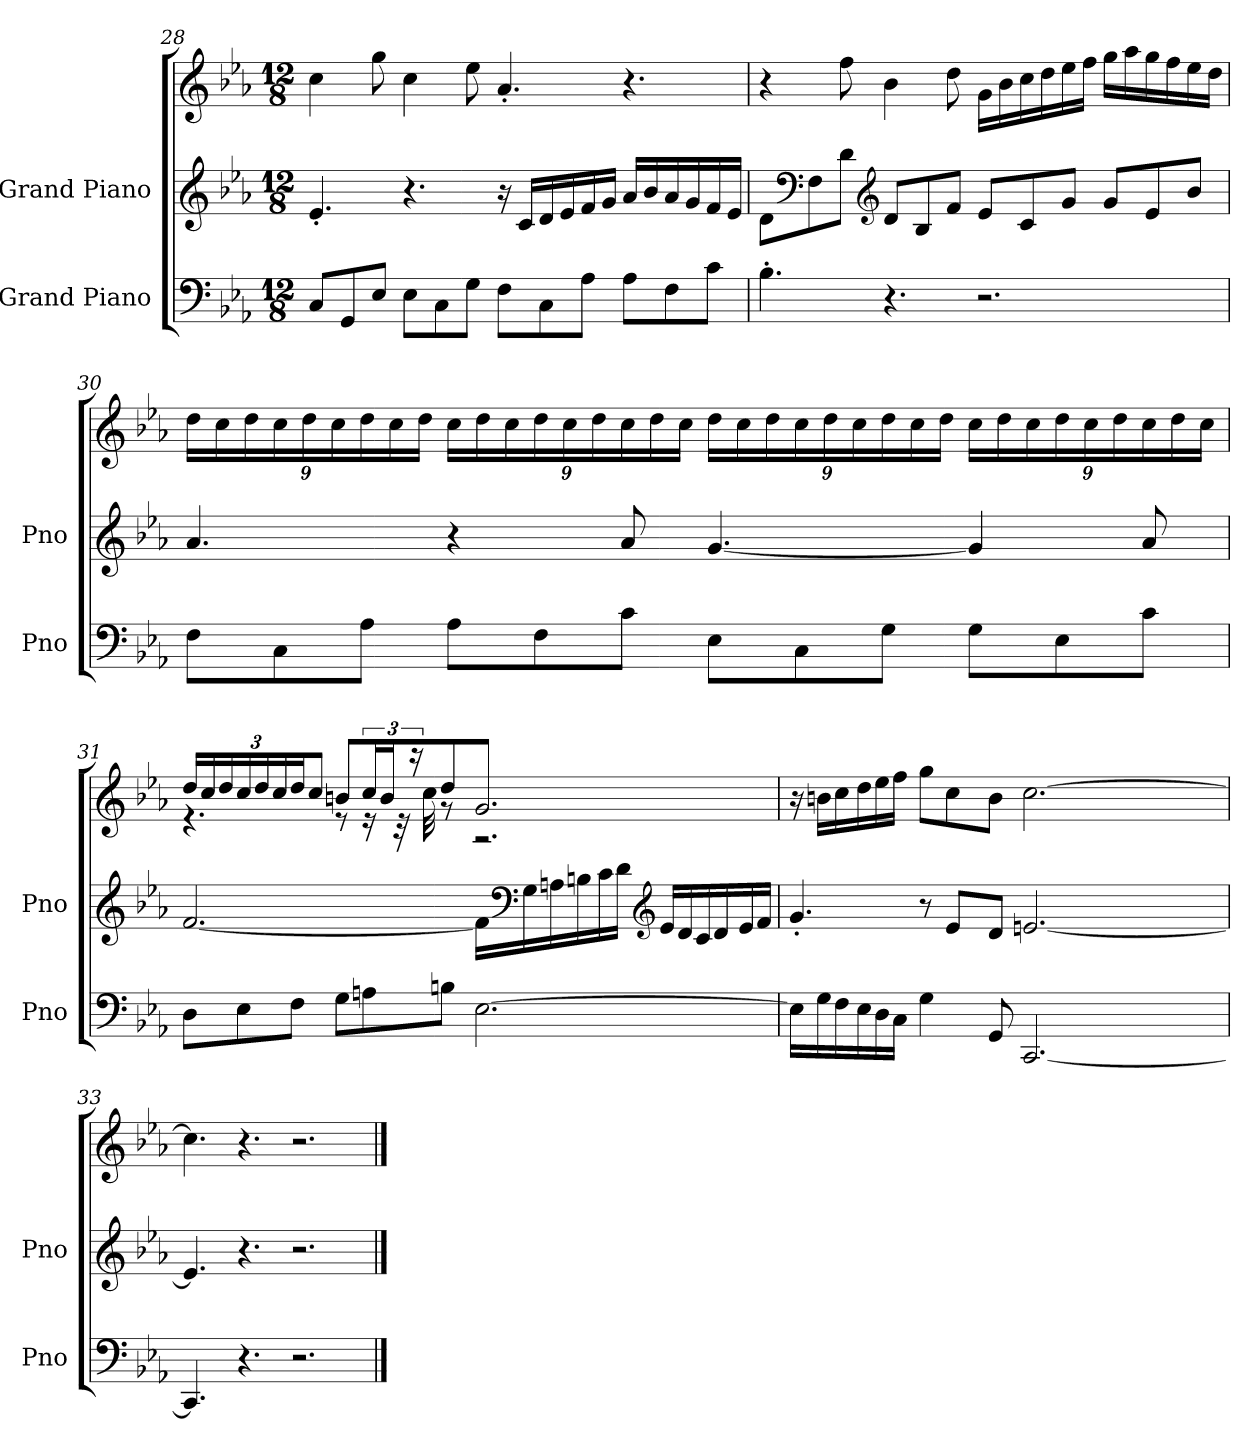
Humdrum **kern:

**kern	**kern	**kern
*part2	*part1	*part1
*staff3	*staff2	*staff1
*I"Grand Piano	*I"Grand Piano	*
*I'Pno	*I'Pno	*
!!LO:PB:g=z
*clefF4	*clefG2	*clefG2
*k[b-e-a-]	*k[b-e-a-]	*k[b-e-a-]
*M12/8	*M12/8	*M12/8
=28	=28	=28
8C/L	4.e-'/	4cc\
8GG/	.	.
8E-/J	.	8gg\
8E-\L	4.r	4cc\
8C\	.	.
8G\J	.	8ee-\
8F\L	16r	4.a-'/
.	16c/LL	.
8C\	16d/	.
.	16e-/	.
8A-\J	16f/	.
.	16g/JJ	.
8A-\L	16a-/LL	4.r
.	16b-/	.
8F\	16a-/	.
.	16g/	.
8c\J	16f/	.
.	16e-/JJ	.
=29	=29	=29
4.B-'\	8d\L	4r
*	*clefF4	*
.	8F\	.
.	8d\J	8ff\
*	*clefG2	*
4.r	8d/L	4b-\
.	8B-/	.
.	8f/J	8dd\
2.r	8e-/L	16g\LL
.	.	16b-\
.	8c/	16cc\
.	.	16dd\
.	8g/J	16ee-\
.	.	16ff\JJ
.	8g/L	16gg\LL
.	.	16aa-\
.	8e-/	16gg\
.	.	16ff\
.	8b-/J	16ee-\
.	.	16dd\JJ
!!LO:LB:g=z
=30	=30	=30
*	*	*Xbrackettup
8F\L	4.a-/	24dd\LL
.	.	24cc\
.	.	24dd\
8C\	.	24cc\
.	.	24dd\
.	.	24cc\
8A-\J	.	24dd\
.	.	24cc\
.	.	24dd\JJ
8A-\L	4r	24cc\LL
.	.	24dd\
.	.	24cc\
8F\	.	24dd\
.	.	24cc\
.	.	24dd\
8c\J	8a-/	24cc\
.	.	24dd\
.	.	24cc\JJ
8E-\L	[4.g/	24dd\LL
.	.	24cc\
.	.	24dd\
8C\	.	24cc\
.	.	24dd\
.	.	24cc\
8G\J	.	24dd\
.	.	24cc\
.	.	24dd\JJ
8G\L	4g/]	24cc\LL
.	.	24dd\
.	.	24cc\
8E-\	.	24dd\
.	.	24cc\
.	.	24dd\
8c\J	8a-/	24cc\
.	.	24dd\
.	.	24cc\JJ
!!LO:LB:g=z
=31	=31	=31
*	*	*^
*	*	*	*^
*	*	*	*	*^
*	*	*	*	*	*^
8D\L	[2.f/	24dd/LL	4.r	3%2ryy	3%2ryy	3%4ryy
.	.	24cc/	.	.	.	.
.	.	24dd/	.	.	.	.
8E-\	.	24cc/	.	.	.	.
.	.	24dd/	.	.	.	.
.	.	24cc/	.	.	.	.
8F\J	.	24dd/J	.	.	.	.
.	.	12cc/J	.	.	.	.
8G\L	.	8bn/L	8r	.	.	.
*	*	*brackettup	*	*	*	*
8An\	.	24cc/L	16r	.	.	.
.	.	24b/JJ	.	.	.	.
.	.	.	32r	.	.	.
.	.	24r	.	.	.	.
.	.	.	32cc\	.	.	.
8Bn\J	.	8dd/	8r	.	.	.
.	.	.	.	6ryy	6ryy	.
[2.E-\	16f\LL]	2.g/	2.r	.	.	.
*	*clefF4	*	*	*	*	*
.	16G\	.	.	.	.	.
*	*	*MM140	*	*	*	*
.	.	.	.	3%2ryy	12...ryy	.
.	16An\	.	.	.	.	.
.	16Bn\	.	.	.	.	.
*	*	*MM137	*	*	*	*
.	.	.	.	.	3ryy	.
.	16c\	.	.	.	.	.
.	16d\JJ	.	.	.	.	.
*	*clefG2	*	*	*	*	*
.	16e-/LL	.	.	.	.	.
*	*	*MM133	*	*	*	*
.	16d/	.	.	.	.	.
.	16c/	.	.	.	.	.
.	16d/	.	.	.	.	.
.	.	.	.	.	6ryy	.
*	*	*MM130	*	*	*	*
.	.	.	.	.	.	6ryy
.	16e-/	.	.	.	.	.
.	16f/JJ	.	.	.	.	.
.	.	.	.	.	96ryy	.
*	*	*v	*v	*v	*v	*v
!!LO:LB:g=z
=32	=32	=32
*	*	*MM127
*	*	*^
*	*	*	*^
*	*	*	*	*^
*	*	*	*	*	*^
*	*	*	*	*	*	*^
16E-\LL]	4.g'/	16r	12..ryy	3ryy	3ryy	3ryy	3%2ryy
16G\	.	16bn\LL	.	.	.	.	.
16F\	.	16cc\	.	.	.	.	.
*	*	*MM122	*	*	*	*	*
.	.	.	3%2ryy	.	.	.	.
16E-\	.	16dd\	.	.	.	.	.
16D\	.	16ee-\	.	.	.	.	.
16C\JJ	.	16ff\JJ	.	.	.	.	.
.	.	.	.	48ryy	6ryy	6ryy	.
*	*	*MM113	*	*	*	*	*
.	.	.	.	3%2ryy	.	.	.
4G\	8r	8gg\L	.	.	.	.	.
.	8e-/L	8cc\	.	.	96ryy	12ryy	.
*	*	*MM106	*	*	*	*	*
.	.	.	.	.	3%2ryy	.	.
.	.	.	.	.	.	48ryy	.
*	*	*MM86	*	*	*	*	*
.	.	.	.	.	.	3%2ryy	.
8GG/	8d/J	8b\J	.	.	.	.	.
.	.	.	.	.	.	.	6ryy
[2.CC/	[2.en/	[2.cc\	.	.	.	.	.
.	.	.	3%2ryy	.	.	.	.
.	.	.	.	.	.	.	12ryy
.	.	.	.	.	.	.	96ryy
*	*	*MM131	*	*	*	*	*
.	.	.	.	.	.	.	3ryy
.	.	.	.	3ryy	.	.	.
.	.	.	.	.	6ryy	.	.
.	.	.	.	.	.	.	6ryy
.	.	.	.	.	.	6ryy	.
.	.	.	.	.	12...ryy	.	.
.	.	.	.	12..ryy	.	.	.
.	.	.	.	.	.	.	24..ryy
.	.	.	.	.	.	24.ryy	.
.	.	.	48ryy	.	.	.	.
*	*	*v	*v	*v	*v	*v	*v
=33	=33	=33
4.CC/]	4.e/]	4.cc\]
4.r	4.r	4.r
2.r	2.r	2.r
==	==	==
*-	*-	*-
